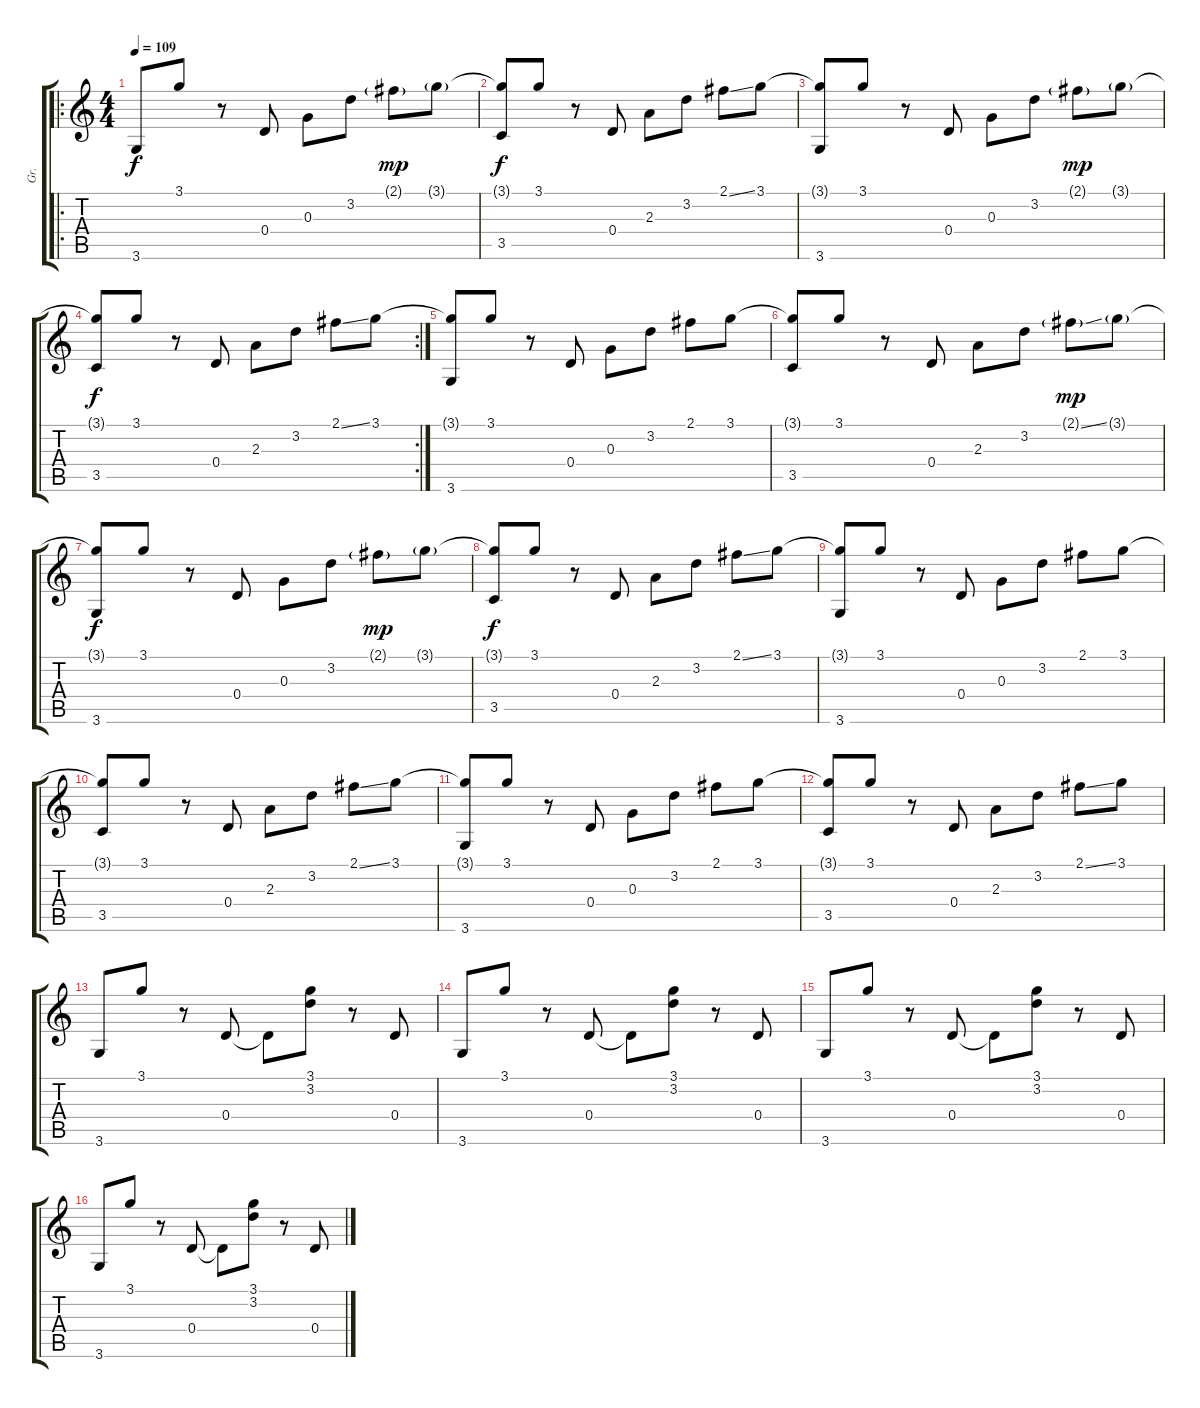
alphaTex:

\track ("Gr." "Gr.") {instrument acousticguitarnylon}
\staff {score tabs}
\tuning (E4 B3 G3 D3 A2 E2) {hide}
\ro
\ts (4 4)
\tempo 109
\clef g2
\ks c
3.6.8{dy f} 3.1.8 r.8 0.4.8 0.3.8 3.2.8 2.1{g}.8{dy mp} 3.1{g}.8 |
(3.1{t} 3.5).8{dy f} 3.1.8 r.8 0.4.8 2.3.8 3.2.8 2.1{ss}.8 3.1.8 |
(3.1{t} 3.6).8 3.1.8 r.8 0.4.8 0.3.8 3.2.8 2.1{g}.8{dy mp} 3.1{g}.8 |
\rc 2
(3.1{t} 3.5).8{dy f} 3.1.8 r.8 0.4.8 2.3.8 3.2.8 2.1{ss}.8 3.1.8 |
(3.1{t} 3.6).8 3.1.8 r.8 0.4.8 0.3.8 3.2.8 2.1.8 3.1.8 |
(3.1{t} 3.5).8 3.1.8 r.8 0.4.8 2.3.8 3.2.8 2.1{ss g}.8{dy mp} 3.1{g}.8 |
(3.1{t} 3.6).8{dy f} 3.1.8 r.8 0.4.8 0.3.8 3.2.8 2.1{g}.8{dy mp} 3.1{g}.8 |
(3.1{t} 3.5).8{dy f} 3.1.8 r.8 0.4.8 2.3.8 3.2.8 2.1{ss}.8 3.1.8 |
(3.1{t} 3.6).8 3.1.8 r.8 0.4.8 0.3.8 3.2.8 2.1.8 3.1.8 |
(3.1{t} 3.5).8 3.1.8 r.8 0.4.8 2.3.8 3.2.8 2.1{ss}.8 3.1.8 |
(3.1{t} 3.6).8 3.1.8 r.8 0.4.8 0.3.8 3.2.8 2.1.8 3.1.8 |
(3.1{t} 3.5).8 3.1.8 r.8 0.4.8 2.3.8 3.2.8 2.1{ss}.8 3.1.8 |
3.6.8 3.1.8 r.8 0.4.8 0.4{t}.8 (3.1 3.2).8 r.8 0.4.8 |
3.6.8 3.1.8 r.8 0.4.8 0.4{t}.8 (3.1 3.2).8 r.8 0.4.8 |
3.6.8 3.1.8 r.8 0.4.8 0.4{t}.8 (3.1 3.2).8 r.8 0.4.8 |
3.6.8 3.1.8 r.8 0.4.8 0.4{t}.8 (3.1 3.2).8 r.8 0.4.8
